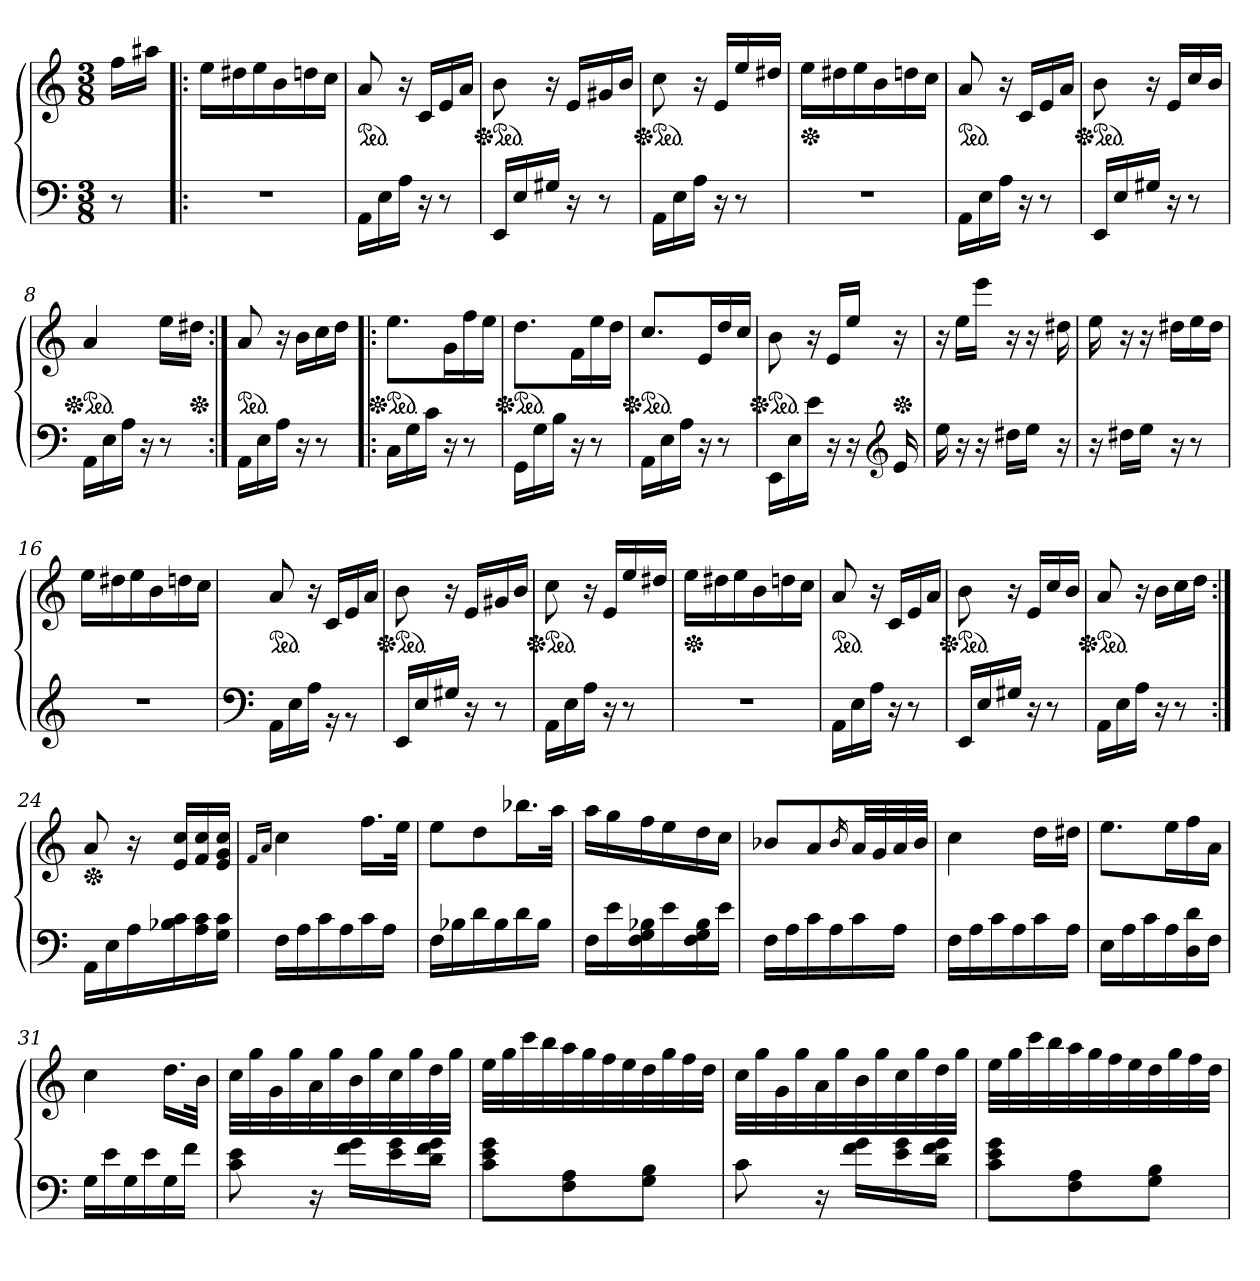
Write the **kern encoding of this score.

**kern	**kern
*part1	*part1
*staff2	*staff1
*clefF4	*clefG2
*k[]	*k[]
*M3/8	*M3/8
=	=
8r	16ff\LL
.	16aa#X\JJ
=1!|:	=1!|:
4.r	16ee\LL
.	16dd#X\
.	16ee\
.	16b\
.	16ddn\
.	16cc\JJ
=2	=2
*	*ped
16AA\LL	8a/
16E\	.
16A\JJ	16r
16r	16c/LL
8r	16e/
.	16a/JJ
=3	=3
*	*Xped
*	*ped
16EE/LL	8b\
16E/	.
16G#X/JJ	16r
16r	16e/LL
8r	16g#X/
.	16b/JJ
=4	=4
*	*Xped
*	*ped
16AA\LL	8cc\
16E\	.
16A\JJ	16r
16r	16e/LL
8r	16ee/
.	16dd#X/JJ
!!LO:LB:g=z
=5	=5
*	*Xped
4.r	16ee\LL
.	16dd#X\
.	16ee\
.	16b\
.	16ddn\
.	16cc\JJ
=6	=6
*	*ped
16AA\LL	8a/
16E\	.
16A\JJ	16r
16r	16c/LL
8r	16e/
.	16a/JJ
=7	=7
*	*Xped
*	*ped
16EE/LL	8b\
16E/	.
16G#X/JJ	16r
16r	16e/LL
8r	16cc/
.	16b/JJ
=8	=8
*	*Xped
*	*ped
16AA\LL	4a/
16E\	.
16A\JJ	.
16r	.
8r	16ee\LL
*	*Xped
.	16dd#X\JJ
=9:|!	=9:|!
*	*ped
16AA\LL	8a/
16E\	.
16A\JJ	16r
16r	16b\LL
8r	16cc\
.	16dd\JJ
=10!|:	=10!|:
*	*Xped
*	*ped
16C\LL	8.ee\L
16G\	.
16c\JJ	.
16r	16g\L
8r	16ff\
.	16ee\JJ
!!LO:LB:g=z
=11	=11
*	*Xped
*	*ped
16GG\LL	8.dd\L
16G\	.
16B\JJ	.
16r	16f\L
8r	16ee\
.	16dd\JJ
=12	=12
*	*Xped
*	*ped
16AA\LL	8.cc/L
16E\	.
16A\JJ	.
16r	16e/L
8r	16dd/
.	16cc/JJ
=13	=13
*	*Xped
*	*ped
16EE\LL	8b\
16E\	.
16e\JJ	16r
16r	16e/LL
16r	16ee/JJ
*clefG2	*
*	*Xped
16e/	16r
=14	=14
16ee\	16r
16r	16ee\LL
16r	16eee\JJ
16dd#X\LL	16r
16ee\JJ	16r
16r	16dd#X\
=15	=15
16r	16ee\
16dd#X\LL	16r
16ee\JJ	16r
16r	16dd#X\LL
8r	16ee\
.	16dd#\JJ
!!LO:LB:g=z
=16	=16
4.r	16ee\LL
.	16dd#X\
.	16ee\
.	16b\
.	16ddn\
.	16cc\JJ
=17	=17
*clefF4	*
*^	*
*	*	*ped
4.ryy	16AA\LL	8a/
.	16E\	.
.	16A\JJ	16r
.	16r	16c/LL
.	8r	16e/
.	.	16a/JJ
*v	*v	*
=18	=18
*	*Xped
*	*ped
16EE/LL	8b\
16E/	.
16G#X/JJ	16r
16r	16e/LL
8r	16g#X/
.	16b/JJ
=19	=19
*	*Xped
*	*ped
16AA\LL	8cc\
16E\	.
16A\JJ	16r
16r	16e/LL
8r	16ee/
.	16dd#X/JJ
=20	=20
*	*Xped
4.r	16ee\LL
.	16dd#X\
.	16ee\
.	16b\
.	16ddn\
.	16cc\JJ
!!LO:LB:g=z
=21	=21
*	*ped
16AA\LL	8a/
16E\	.
16A\JJ	16r
16r	16c/LL
8r	16e/
.	16a/JJ
=22	=22
*	*Xped
*	*ped
16EE/LL	8b\
16E/	.
16G#X/JJ	16r
16r	16e/LL
8r	16cc/
.	16b/JJ
=23	=23
*	*Xped
*	*ped
16AA\LL	8a/
16E\	.
16A\JJ	16r
16r	16b\LL
8r	16cc\
.	16dd\JJ
=24:|!	=24:|!
*	*Xped
16AA\LL	8a/
16E\	.
16A\	16r
16B-X\ 16c\	16e/ 16cc/LL
16A\ 16c\	16f/ 16cc/
16G\ 16c\JJ	16e/ 16g/ 16cc/JJ
=25	=25
.	16qf/LL
.	16qa/JJ
16F\LL	4cc\
16A\	.
16c\	.
16A\	.
16c\	16.ff\LL
16A\JJ	.
.	32ee\JJk
!!LO:PB:g=z
=26	=26
16F\LL	8ee\L
16B-X\	.
16d\	8dd\
16B-\	.
16d\	16.bb-X\L
16B-\JJ	.
.	32aa\JJk
=27	=27
16F\LL	16aa\LL
16e\	16gg\
16F\ 16G\ 16B-X\	16ff\
16e\	16ee\
16F\ 16G\ 16B-\	16dd\
16e\JJ	16cc\JJ
=28	=28
16F\LL	8b-X/L
16A\	.
16c\	8a/
16A\	.
.	16qb-/
16c\	32a/LL
.	32g/
16A\JJ	32a/
.	32b-/JJJ
=29	=29
16F\LL	4cc\
16A\	.
16c\	.
16A\	.
16c\	16dd\LL
16A\JJ	16dd#X\JJ
=30	=30
16E\LL	8.ee\L
16A\	.
16c\	.
16A\	16ee\L
16D\ 16d\	16ff\
16F\JJ	16a\JJ
!!LO:LB:g=z
=31	=31
16G\LL	4cc\
16e\	.
16G\	.
16e\	.
16G\	16.dd\LL
16f\JJ	.
.	32b\JJk
=32	=32
8c\ 8e\	32cc\LLL
.	32gg\
.	32g\
.	32gg\
16r	32a\
.	32gg\
16f\ 16g\LL	32b\
.	32gg\
16e\ 16g\	32cc\
.	32gg\
16d\ 16f\ 16g\JJ	32dd\
.	32gg\JJJ
=33	=33
8c\ 8e\ 8g\L	32ee\LLL
.	32gg\
.	32ccc\
.	32bb\
8F\ 8A\	32aa\
.	32gg\
.	32ff\
.	32ee\
8G\ 8B\J	32dd\
.	32gg\
.	32ff\
.	32dd\JJJ
=34	=34
8c\	32cc\LLL
.	32gg\
.	32g\
.	32gg\
16r	32a\
.	32gg\
16f\ 16g\LL	32b\
.	32gg\
16e\ 16g\	32cc\
.	32gg\
16d\ 16f\ 16g\JJ	32dd\
.	32gg\JJJ
!!LO:LB:g=z
=35	=35
8c\ 8e\ 8g\L	32ee\LLL
.	32gg\
.	32ccc\
.	32bb\
8F\ 8A\	32aa\
.	32gg\
.	32ff\
.	32ee\
8G\ 8B\J	32dd\
.	32gg\
.	32ff\
.	32dd\JJJ
=	=
*-	*-
